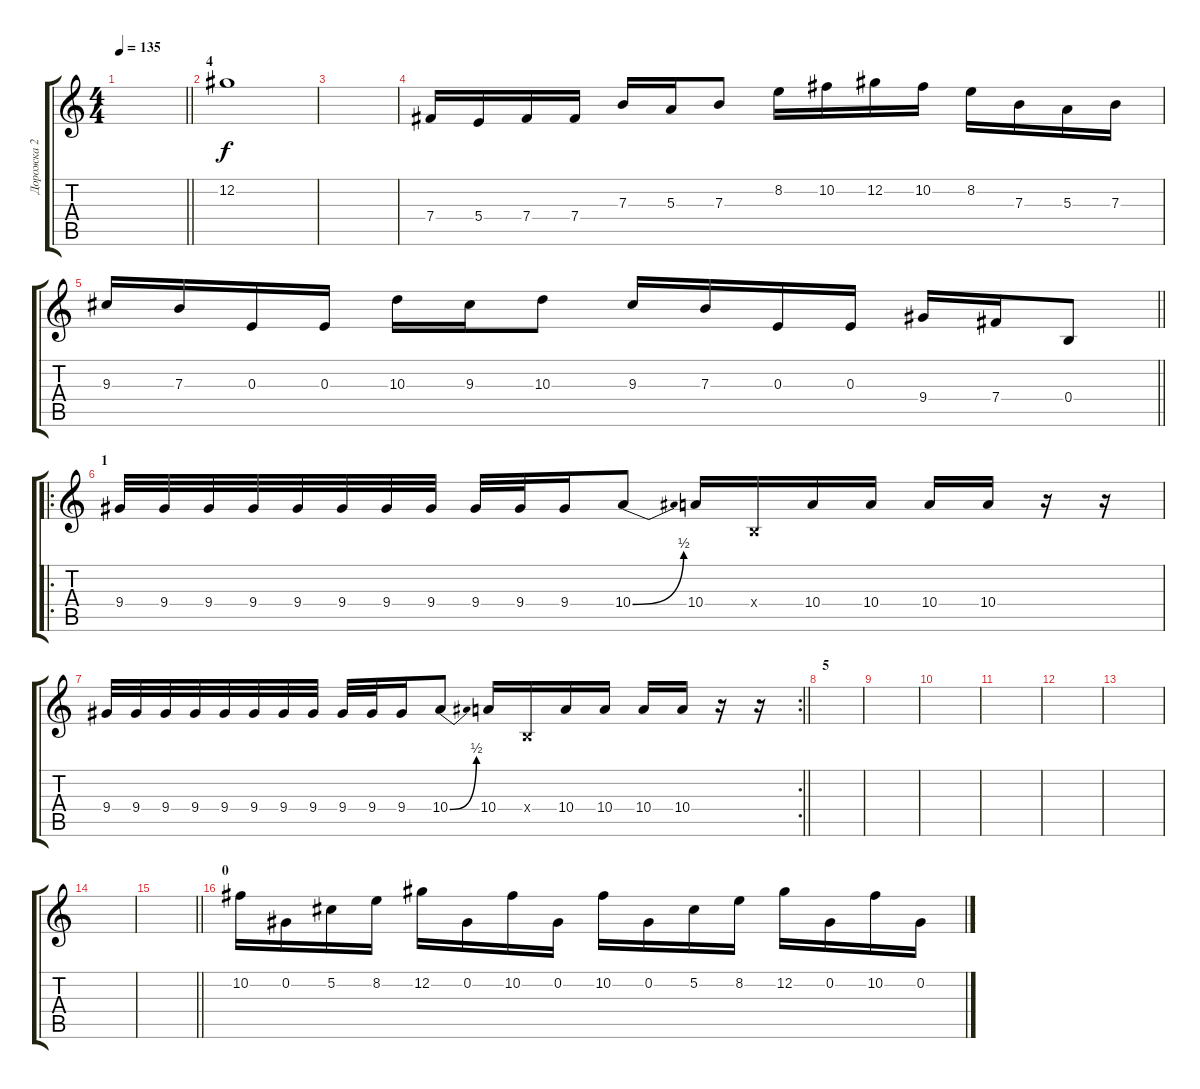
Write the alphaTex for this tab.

\track ("Дорожка 2" "Дорожка 2") {instrument distortionguitar}
\staff {score tabs}
\tuning (Db4 Ab3 E3 B2 Gb2 B1) {hide}
\ts (4 4)
\tempo 135
\clef g2
\barLineRight lightlight
\ks c
|
\section ("" "4")
12.2.1 |
|
7.4.16 5.4.16 7.4.16 7.4.16 7.3.16 5.3.16 7.3.8 8.2.16 10.2.16 12.2.16 10.2.16 8.2.16 7.3.16 5.3.16 7.3.16 |
\barLineRight lightlight
9.3.16 7.3.16 0.3.16 0.3.16 10.3.16 9.3.16 10.3.8 9.3.16 7.3.16 0.3.16 0.3.16 9.4.16 7.4.16 0.4.8 |
\ro
\section ("" "1")
9.4.32 9.4.32 9.4.32 9.4.32 9.4.32 9.4.32 9.4.32 9.4.32 9.4.32 9.4.32 9.4.16 10.4{be (bend 0 0 60 2)}.8 10.4.16 0.4{x}.16 10.4.16 10.4.16 10.4.16 10.4.16 r.16 r.16 |
\rc 2
\barLineRight lightlight
9.4.32 9.4.32 9.4.32 9.4.32 9.4.32 9.4.32 9.4.32 9.4.32 9.4.32 9.4.32 9.4.16 10.4{be (bend 0 0 60 2)}.8 10.4.16 0.4{x}.16 10.4.16 10.4.16 10.4.16 10.4.16 r.16 r.16 |
\section ("" "5")
|
|
|
|
|
|
|
\barLineRight lightlight
|
\section ("" "0")
10.2.16 0.2.16 5.2.16 8.2.16 12.2.16 0.2.16 10.2.16 0.2.16 10.2.16 0.2.16 5.2.16 8.2.16 12.2.16 0.2.16 10.2.16 0.2.16
